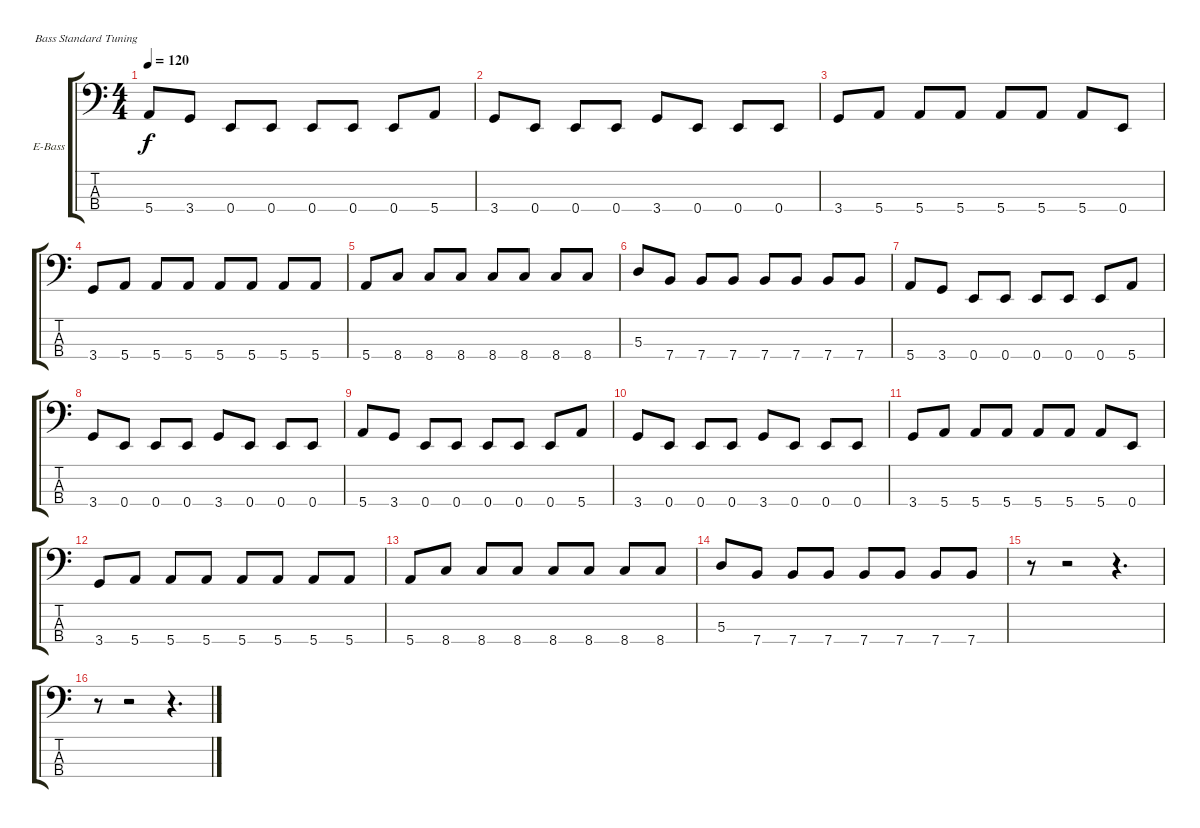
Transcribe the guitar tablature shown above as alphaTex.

\bracketExtendMode groupsimilarinstruments
\firstSystemTrackNameOrientation horizontal
\otherSystemsTrackNameOrientation horizontal
\track ("Бас" "E-Bass") {instrument slapbass1}
\staff {score tabs}
\tuning (G2 D2 A1 E1)
\ts (4 4)
\tempo 120
\clef f4
\ks c
5.4.8{dy f} 3.4.8 0.4.8 0.4.8 0.4.8 0.4.8 0.4.8 5.4.8 |
3.4.8 0.4.8 0.4.8 0.4.8 3.4.8 0.4.8 0.4.8 0.4.8 |
3.4.8 5.4.8 5.4.8 5.4.8 5.4.8 5.4.8 5.4.8 0.4.8 |
3.4.8 5.4.8 5.4.8 5.4.8 5.4.8 5.4.8 5.4.8 5.4.8 |
5.4.8 8.4.8 8.4.8 8.4.8 8.4.8 8.4.8 8.4.8 8.4.8 |
5.3.8 7.4.8 7.4.8 7.4.8 7.4.8 7.4.8 7.4.8 7.4.8 |
5.4.8 3.4.8 0.4.8 0.4.8 0.4.8 0.4.8 0.4.8 5.4.8 |
3.4.8 0.4.8 0.4.8 0.4.8 3.4.8 0.4.8 0.4.8 0.4.8 |
5.4.8 3.4.8 0.4.8 0.4.8 0.4.8 0.4.8 0.4.8 5.4.8 |
3.4.8 0.4.8 0.4.8 0.4.8 3.4.8 0.4.8 0.4.8 0.4.8 |
3.4.8 5.4.8 5.4.8 5.4.8 5.4.8 5.4.8 5.4.8 0.4.8 |
3.4.8 5.4.8 5.4.8 5.4.8 5.4.8 5.4.8 5.4.8 5.4.8 |
5.4.8 8.4.8 8.4.8 8.4.8 8.4.8 8.4.8 8.4.8 8.4.8 |
5.3.8 7.4.8 7.4.8 7.4.8 7.4.8 7.4.8 7.4.8 7.4.8 |
r.8 r.2 r.4{d} |
r.8 r.2 r.4{d}
